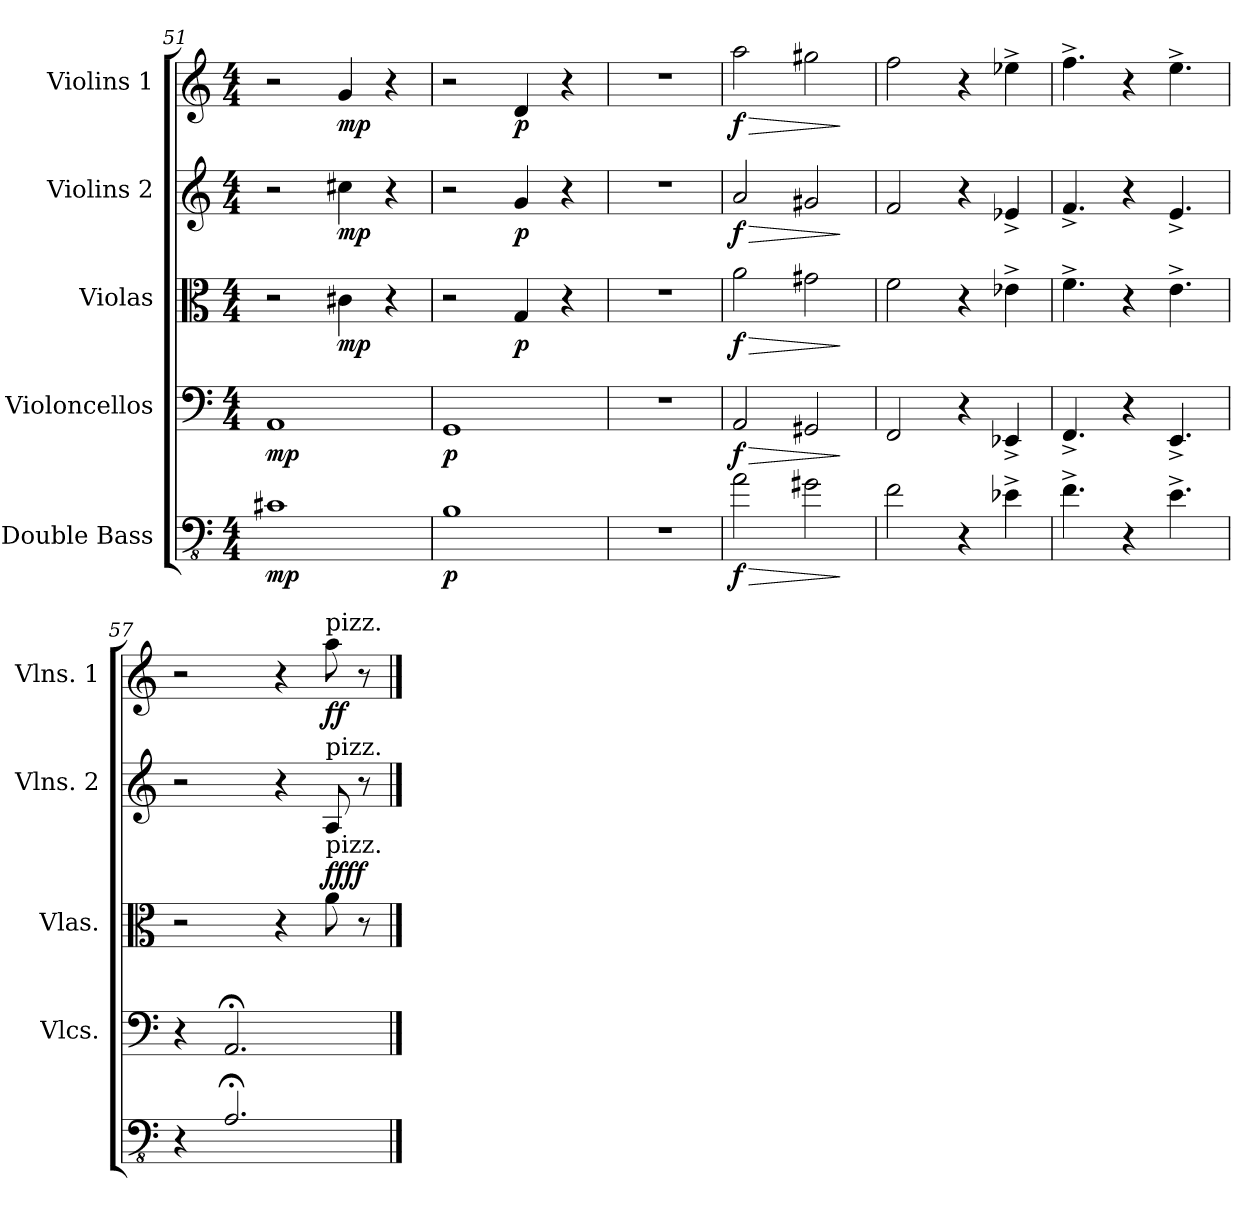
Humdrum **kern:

**kern	**dynam	**kern	**dynam	**kern	**dynam	**kern	**dynam	**kern	**dynam
*part5	*part5	*part4	*part4	*part3	*part3	*part2	*part2	*part1	*part1
*staff5	*staff5	*staff4	*staff4	*staff3	*staff3	*staff2	*staff2	*staff1	*staff1
*I"Double Bass	*	*I"Violoncellos	*	*I"Violas	*	*I"Violins 2	*	*I"Violins 1	*
*	*	*I'Vlcs.	*	*I'Vlas.	*	*I'Vlns. 2	*	*I'Vlns. 1	*
!!LO:PB:g=z
*clefFv4	*	*clefF4	*	*clefC3	*	*clefG2	*	*clefG2	*
*ITrd7c12	*	*	*	*	*	*	*	*	*
*k[]	*	*k[]	*	*k[]	*	*k[]	*	*k[]	*
*M4/4	*	*M4/4	*	*M4/4	*	*M4/4	*	*M4/4	*
=51	=51	=51	=51	=51	=51	=51	=51	=51	=51
!	!LO:DY:b	!	!LO:DY:b	!	!	!	!	!	!
1CC#X	mp	1AA	mp	2r	.	2r	.	2r	.
!	!	!	!	!	!LO:DY:b	!	!LO:DY:b	!	!LO:DY:b
.	.	.	.	4c#X\	mp	4cc#X\	mp	4g/	mp
.	.	.	.	4r	.	4r	.	4r	.
=52	=52	=52	=52	=52	=52	=52	=52	=52	=52
!	!LO:DY:b	!	!LO:DY:b	!	!	!	!	!	!
1BBB	p	1GG	p	2r	.	2r	.	2r	.
!	!	!	!	!	!LO:DY:b	!	!LO:DY:b	!	!LO:DY:b
.	.	.	.	4G/	p	4g/	p	4d/	p
.	.	.	.	4r	.	4r	.	4r	.
=53	=53	=53	=53	=53	=53	=53	=53	=53	=53
1r	.	1r	.	1r	.	1r	.	1r	.
=54	=54	=54	=54	=54	=54	=54	=54	=54	=54
*	*	*	*	*	*	*	*	*MM85	*
!	!LO:HP:b	!	!LO:HP:b	!	!LO:HP:b	!	!LO:HP:b	!	!LO:HP:b
!	!LO:DY:n=1:b	!	!LO:DY:n=1:b	!	!LO:DY:n=1:b	!	!LO:DY:n=1:b	!	!LO:DY:n=1:b
2AA\	> f	2AA/	> f	2a\	> f	2a/	> f	2aa\	> f
2GG#X\	.	2GG#X/	.	2g#X\	.	2g#X/	.	2gg#X\	.
.	]	.	]	.	]	.	]	.	]
=55	=55	=55	=55	=55	=55	=55	=55	=55	=55
2FF\	.	2FF/	.	2f\	.	2f/	.	2ff\	.
4r	.	4r	.	4r	.	4r	.	4r	.
4EE-X^\	.	4EE-X^/	.	4e-X^\	.	4e-X^/	.	4ee-X^\	.
=56	=56	=56	=56	=56	=56	=56	=56	=56	=56
4.FF^\	.	4.FF^/	.	4.f^\	.	4.f^/	.	4.ff^\	.
4r	.	4r	.	4r	.	4r	.	4r	.
4.EE^\	.	4.EE^/	.	4.e^\	.	4.e^/	.	4.ee^\	.
=57	=57	=57	=57	=57	=57	=57	=57	=57	=57
4r	.	4r	.	2r	.	2r	.	2r	.
2.AAA;</	.	2.AA;</	.	.	.	.	.	.	.
.	.	.	.	4r	.	4r	.	4r	.
!	!	!	!	!	!	!	!	!LO:TX:a:t=pizz.	!
!	!	!	!	!	!	!LO:TX:a:t=pizz.	!	!	!
!	!	!	!	!LO:TX:a:t=pizz.	!	!	!	!	!
!	!	!	!	!	!LO:DY:b	!	!	!	!
!	!	!	!	!	!LO:DY:n=1:a	!	!	!	!LO:DY:b
.	.	.	.	8a\	ff ff	8A/	.	8aa\	ff
.	.	.	.	8r	.	8r	.	8r	.
==	==	==	==	==	==	==	==	==	==
*-	*-	*-	*-	*-	*-	*-	*-	*-	*-
